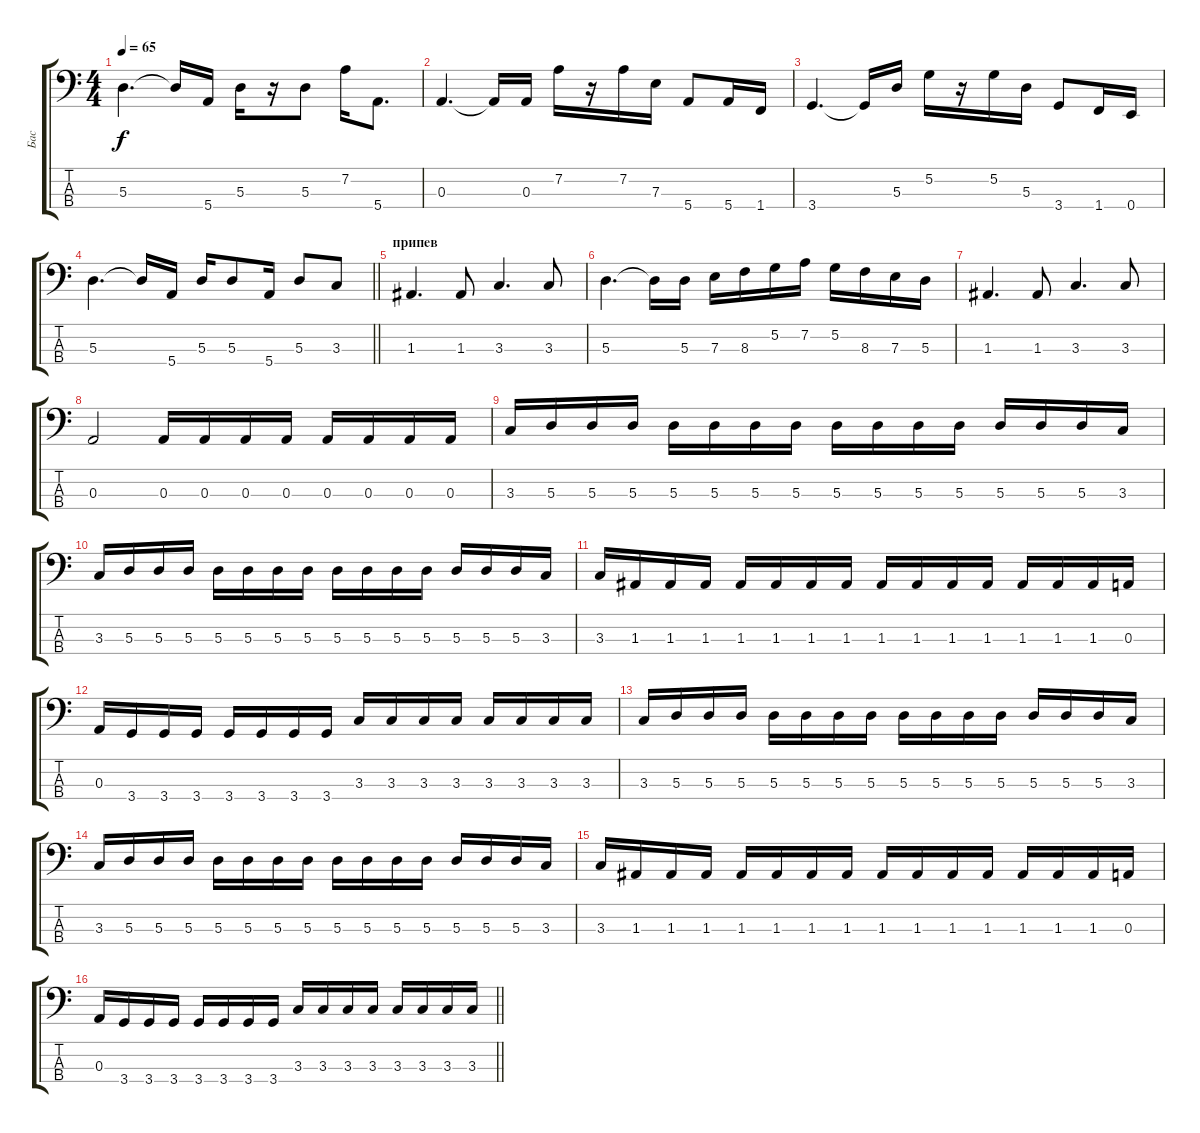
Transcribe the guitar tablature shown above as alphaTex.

\track ("Бас" "Бас") {instrument electricbasspick}
\staff {score tabs}
\tuning (G2 D2 A1 E1) {hide}
\ts (4 4)
\tempo 65
\clef f4
\ks c
5.3.4{d dy f} 5.3{t}.16 5.4.16 5.3.16 r.16 5.3.8 7.2.16 5.4.8{d} |
0.3.4{d} 0.3{t}.16 0.3.16 7.2.16 r.16 7.2.16 7.3.16 5.4.8 5.4.16 1.4.16 |
3.4.4{d} 3.4{t}.16 5.3.16 5.2.16 r.16 5.2.16 5.3.16 3.4.8 1.4.16 0.4.16 |
\barLineRight lightlight
5.3.4{d} 5.3{t}.16 5.4.16 5.3.16 5.3.8 5.4.16 5.3.8 3.3.8 |
\section ("" "припев")
1.3.4{d} 1.3.8 3.3.4{d} 3.3.8 |
5.3.4{d} 5.3{t}.16 5.3.16 7.3.16 8.3.16 5.2.16 7.2.16 5.2.16 8.3.16 7.3.16 5.3.16 |
1.3.4{d} 1.3.8 3.3.4{d} 3.3.8 |
0.3.2 0.3.16 0.3.16 0.3.16 0.3.16 0.3.16 0.3.16 0.3.16 0.3.16 |
3.3.16 5.3.16 5.3.16 5.3.16 5.3.16 5.3.16 5.3.16 5.3.16 5.3.16 5.3.16 5.3.16 5.3.16 5.3.16 5.3.16 5.3.16 3.3.16 |
3.3.16 5.3.16 5.3.16 5.3.16 5.3.16 5.3.16 5.3.16 5.3.16 5.3.16 5.3.16 5.3.16 5.3.16 5.3.16 5.3.16 5.3.16 3.3.16 |
3.3.16 1.3.16 1.3.16 1.3.16 1.3.16 1.3.16 1.3.16 1.3.16 1.3.16 1.3.16 1.3.16 1.3.16 1.3.16 1.3.16 1.3.16 0.3.16 |
0.3.16 3.4.16 3.4.16 3.4.16 3.4.16 3.4.16 3.4.16 3.4.16 3.3.16 3.3.16 3.3.16 3.3.16 3.3.16 3.3.16 3.3.16 3.3.16 |
3.3.16 5.3.16 5.3.16 5.3.16 5.3.16 5.3.16 5.3.16 5.3.16 5.3.16 5.3.16 5.3.16 5.3.16 5.3.16 5.3.16 5.3.16 3.3.16 |
3.3.16 5.3.16 5.3.16 5.3.16 5.3.16 5.3.16 5.3.16 5.3.16 5.3.16 5.3.16 5.3.16 5.3.16 5.3.16 5.3.16 5.3.16 3.3.16 |
3.3.16 1.3.16 1.3.16 1.3.16 1.3.16 1.3.16 1.3.16 1.3.16 1.3.16 1.3.16 1.3.16 1.3.16 1.3.16 1.3.16 1.3.16 0.3.16 |
\barLineRight lightlight
0.3.16 3.4.16 3.4.16 3.4.16 3.4.16 3.4.16 3.4.16 3.4.16 3.3.16 3.3.16 3.3.16 3.3.16 3.3.16 3.3.16 3.3.16 3.3.16
